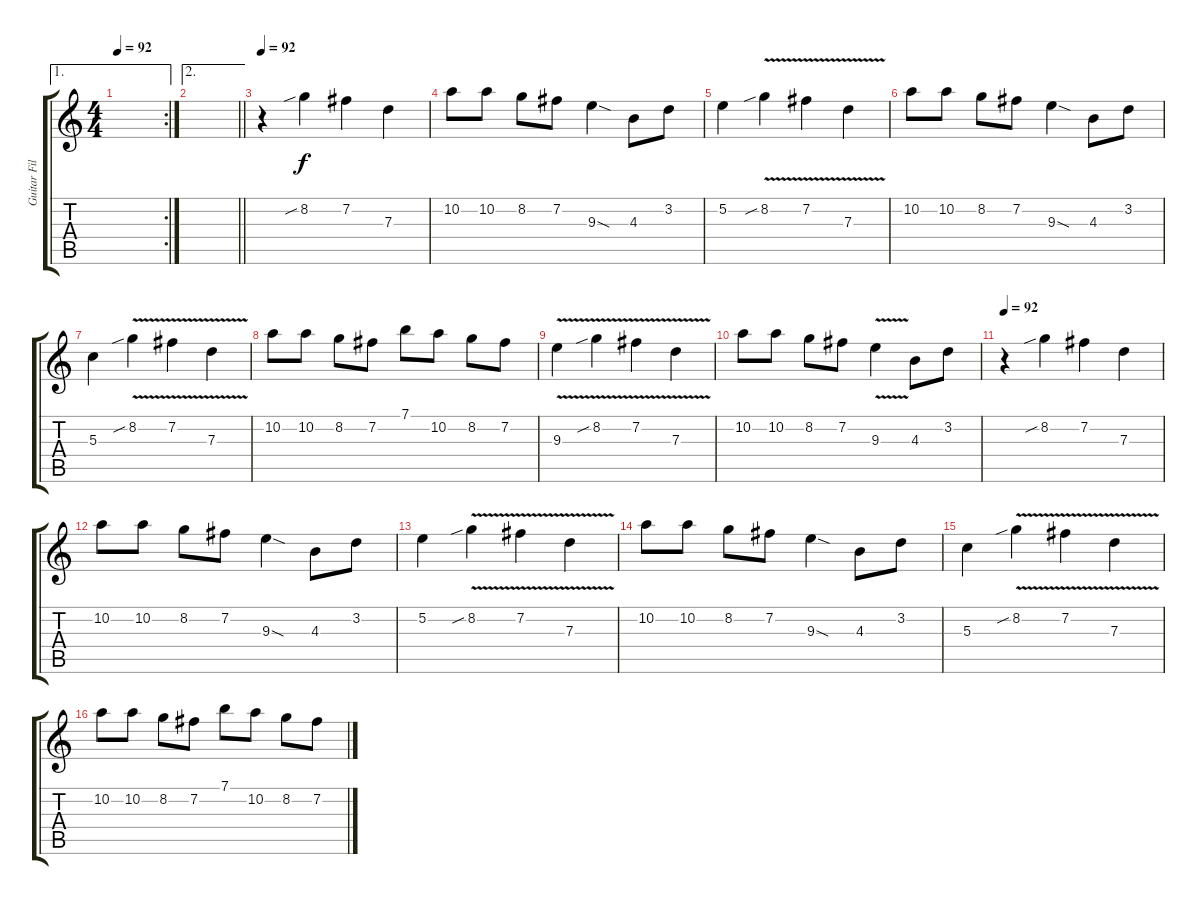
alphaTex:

\track ("Guitar Fills 1" "Guitar Fil") {instrument distortionguitar}
\staff {score tabs}
\tuning (E4 B3 G3 D3 A2 E2) {hide}
\ae 1
\rc 2
\ts (4 4)
\tempo 92
\clef g2
\ks c
|
\ae 2
\barLineRight lightlight
|
\tempo 92
r.4{volume 14} 8.2{sib}.4 7.2.4 7.3.4 |
10.2.8 10.2.8 8.2.8 7.2.8 9.3{sod}.4 4.3.8 3.2.8 |
5.2.4 8.2{v sib}.4 7.2{v}.4 7.3{v}.4 |
10.2.8 10.2.8 8.2.8 7.2.8 9.3{sod}.4 4.3.8 3.2.8 |
5.3.4 8.2{v sib}.4 7.2{v}.4 7.3{v}.4 |
10.2.8 10.2.8 8.2.8 7.2.8 7.1.8 10.2.8 8.2.8 7.2.8 |
9.3{v}.4 8.2{v sib}.4 7.2{v}.4 7.3{v}.4 |
10.2.8 10.2.8 8.2.8 7.2.8 9.3{v}.4 4.3.8 3.2.8 |
\tempo 92
r.4 8.2{sib}.4 7.2.4 7.3.4 |
10.2.8 10.2.8 8.2.8 7.2.8 9.3{sod}.4 4.3.8 3.2.8 |
5.2.4 8.2{v sib}.4 7.2{v}.4 7.3{v}.4 |
10.2.8 10.2.8 8.2.8 7.2.8 9.3{sod}.4 4.3.8 3.2.8 |
5.3.4 8.2{v sib}.4 7.2{v}.4 7.3{v}.4 |
10.2.8 10.2.8 8.2.8 7.2.8 7.1.8 10.2.8 8.2.8 7.2.8
